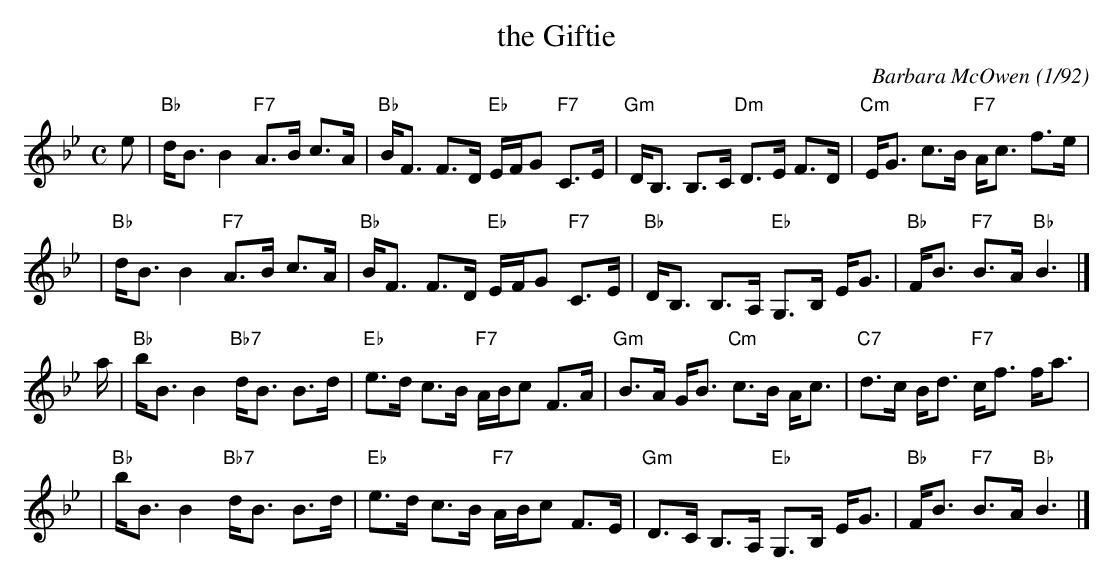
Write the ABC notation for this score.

X:1
T: the Giftie
C: Barbara McOwen (1/92)
M: C
L: 1/16
K: Bb
e2 \
| "Bb"dB3 B4 "F7"A3B c3A | "Bb"BF3 F3D "Eb"EFG2 "F7"C3E | "Gm"DB,3 B,3C "Dm"D3E F3D | "Cm"EG3 c3B "F7"Ac3 f3e |
| "Bb"dB3 B4 "F7"A3B c3A | "Bb"BF3 F3D "Eb"EFG2 "F7"C3E | "Bb"DB,3 B,3A, "Eb"G,3B, EG3 | "Bb"FB3 "F7"B3A "Bb"B6 |]
a \
| "Bb"bB3 B4 "Bb7"dB3 B3d | "Eb"e3d c3B "F7"ABc2 F3A | "Gm"B3A GB3 "Cm"c3B Ac3 | "C7"d3c Bd3 "F7"cf3 fa3 |
| "Bb"bB3 B4 "Bb7"dB3 B3d | "Eb"e3d c3B "F7"ABc2 F3E | "Gm"D3C B,3A, "Eb"G,3B, EG3 | "Bb"FB3 "F7"B3A "Bb"B6 |]
